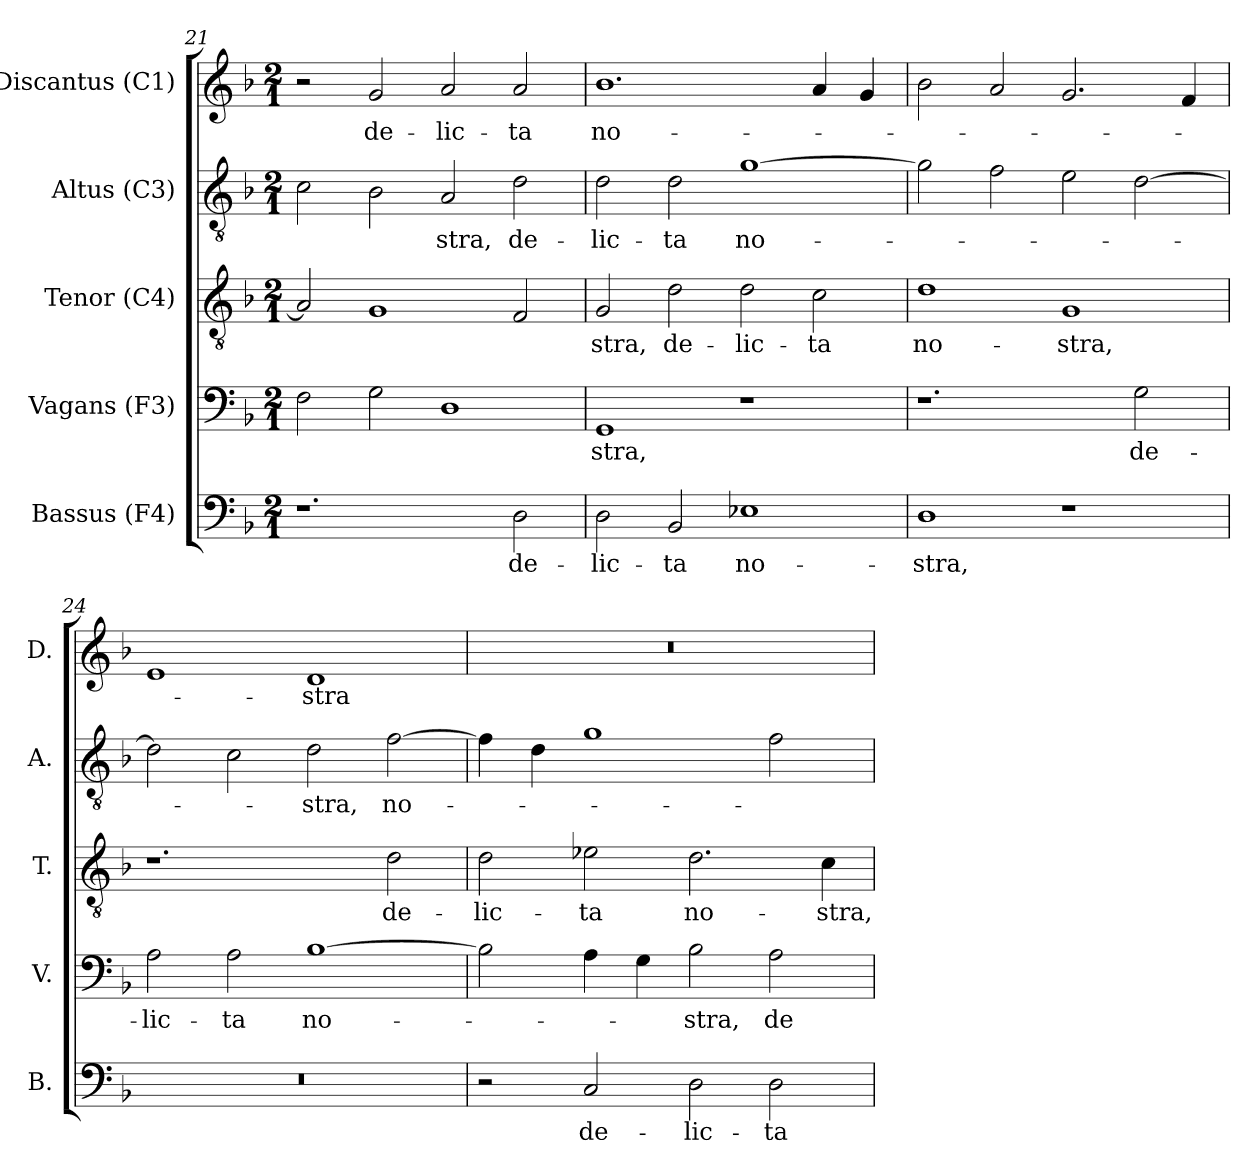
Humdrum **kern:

**kern	**text	**kern	**text	**kern	**text	**kern	**text	**kern	**text
*part5	*part5	*part4	*part4	*part3	*part3	*part2	*part2	*part1	*part1
*staff5	*staff5	*staff4	*staff4	*staff3	*staff3	*staff2	*staff2	*staff1	*staff1
*I"Bassus (F4)	*	*I"Vagans (F3)	*	*I"Tenor (C4)	*	*I"Altus (C3)	*	*I"Discantus (C1)	*
*I'B.	*	*I'V.	*	*I'T.	*	*I'A.	*	*I'D.	*
*clefF4	*	*clefF4	*	*clefGv2	*	*clefGv2	*	*clefG2	*
*	*	*ITrd7c12	*	*ITrd7c12	*	*ITrd7c12	*	*	*
*k[b-]	*	*k[b-]	*	*k[b-]	*	*k[b-]	*	*k[b-]	*
*F:	*	*F:	*	*F:	*	*F:	*	*F:	*
*M2/1	*	*M2/1	*	*M2/1	*	*M2/1	*	*M2/1	*
=21	=21	=21	=21	=21	=21	=21	=21	=21	=21
1.r	.	2FFi\	.	2AAi/]	.	2Ci\	.	2r	.
!	!	!	!	!	!	!	!	!	!LO:LY:b:color=#000000
.	.	2GGi\	.	1GGi	.	2BB-i\	.	2gi/	de-
!	!	!	!	!	!	!	!LO:LY:b:color=#000000	!	!
!	!	!	!	!	!	!	!	!	!LO:LY:b:color=#000000
.	.	1DDi	.	.	.	2AAi/	-stra,	2ai/	-lic-
!	!LO:LY:b:color=#000000	!	!	!	!	!	!	!	!
!	!	!	!	!	!	!	!LO:LY:b:color=#000000	!	!
!	!	!	!	!	!	!	!	!	!LO:LY:b:color=#000000
2Di\	de-	.	.	2FFi/	.	2Di\	de-	2ai/	-ta
=22	=22	=22	=22	=22	=22	=22	=22	=22	=22
!	!LO:LY:b:color=#000000	!	!	!	!	!	!	!	!
!	!	!	!LO:LY:b:color=#000000	!	!	!	!	!	!
!	!	!	!	!	!LO:LY:b:color=#000000	!	!	!	!
!	!	!	!	!	!	!	!LO:LY:b:color=#000000	!	!
!	!	!	!	!	!	!	!	!	!LO:LY:b:color=#000000
2Di\	-lic-	1GGGi	-stra,	2GGi/	-stra,	2Di\	-lic-	1.b-i	no-
!	!LO:LY:b:color=#000000	!	!	!	!	!	!	!	!
!	!	!	!	!	!LO:LY:b:color=#000000	!	!	!	!
!	!	!	!	!	!	!	!LO:LY:b:color=#000000	!	!
2BB-i/	-ta	.	.	2Di\	de-	2Di\	-ta	.	.
!	!LO:LY:b:color=#000000	!	!	!	!	!	!	!	!
!	!	!	!	!	!LO:LY:b:color=#000000	!	!	!	!
!	!	!	!	!	!	!	!LO:LY:b:color=#000000	!	!
1E-i	no-	1r	.	2Di\	-lic-	[1Gi	no-	.	.
!	!	!	!	!	!LO:LY:b:color=#000000	!	!	!	!
.	.	.	.	2Ci\	-ta	.	.	4ai/	.
.	.	.	.	.	.	.	.	4gi/	.
!!LO:LB:g=z
=23	=23	=23	=23	=23	=23	=23	=23	=23	=23
!	!LO:LY:b:color=#000000	!	!	!	!	!	!	!	!
!	!	!	!	!	!LO:LY:b:color=#000000	!	!	!	!
1Di	-stra,	1.r	.	1Di	no-	2Gi\]	.	2b-i\	.
.	.	.	.	.	.	2Fi\	.	2ai/	.
!	!	!	!	!	!LO:LY:b:color=#000000	!	!	!	!
1r	.	.	.	1GGi	-stra,	2Ei\	.	2.gi/	.
!	!	!	!LO:LY:b:color=#000000	!	!	!	!	!	!
.	.	2GGi\	de-	.	.	[2Di\	.	.	.
.	.	.	.	.	.	.	.	4fi/	.
=24	=24	=24	=24	=24	=24	=24	=24	=24	=24
!LO:N:vis=1	!	!	!	!	!	!	!	!	!
!	!	!	!LO:LY:b:color=#000000	!	!	!	!	!	!
0r	.	2AAi\	-lic-	1.r	.	2Di\]	.	1ei	.
!	!	!	!LO:LY:b:color=#000000	!	!	!	!	!	!
.	.	2AAi\	-ta	.	.	2Ci\	.	.	.
!	!	!	!LO:LY:b:color=#000000	!	!	!	!	!	!
!	!	!	!	!	!	!	!LO:LY:b:color=#000000	!	!
!	!	!	!	!	!	!	!	!	!LO:LY:b:color=#000000
.	.	[1BB-i	no-	.	.	2Di\	-stra,	1di	-stra
!	!	!	!	!	!LO:LY:b:color=#000000	!	!	!	!
!	!	!	!	!	!	!	!LO:LY:b:color=#000000	!	!
.	.	.	.	2Di\	de-	[2Fi\	no-	.	.
=25	=25	=25	=25	=25	=25	=25	=25	=25	=25
!	!	!	!	!	!LO:LY:b:color=#000000	!	!	!LO:N:vis=1	!
2r	.	2BB-i\]	.	2Di\	-lic-	4Fi\]	.	0r	.
.	.	.	.	.	.	4Di\	.	.	.
!	!LO:LY:b:color=#000000	!	!	!	!	!	!	!	!
!	!	!	!	!	!LO:LY:b:color=#000000	!	!	!	!
2Ci/	de-	4AAi\	.	2E-i\	-ta	1Gi	.	.	.
.	.	4GGi\	.	.	.	.	.	.	.
!	!LO:LY:b:color=#000000	!	!	!	!	!	!	!	!
!	!	!	!LO:LY:b:color=#000000	!	!	!	!	!	!
!	!	!	!	!	!LO:LY:b:color=#000000	!	!	!	!
2Di\	-lic-	2BB-i\	-stra,	2.Di\	no-	.	.	.	.
!	!LO:LY:b:color=#000000	!	!	!	!	!	!	!	!
!	!	!	!LO:LY:b:color=#000000	!	!	!	!	!	!
2Di\	-ta	2AAi\	de-	.	.	2Fi\	.	.	.
!	!	!	!	!	!LO:LY:b:color=#000000	!	!	!	!
.	.	.	.	4Ci\	-stra,	.	.	.	.
=	=	=	=	=	=	=	=	=	=
*-	*-	*-	*-	*-	*-	*-	*-	*-	*-
